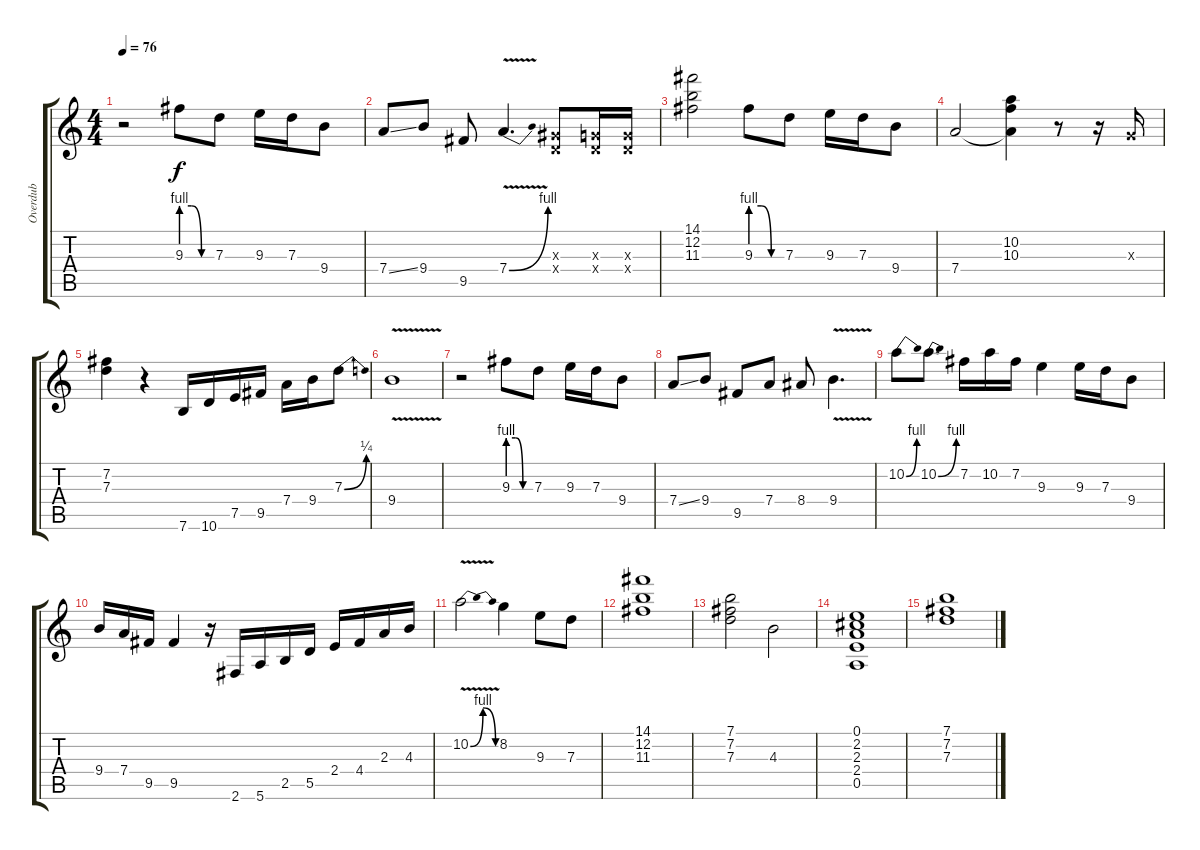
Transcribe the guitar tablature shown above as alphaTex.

\track ("Overdub" "Overdub") {instrument acousticbass}
\staff {score tabs}
\tuning (E4 B3 G3 D3 A2 E2) {hide}
\ts (4 4)
\tempo 76
\clef g2
\ks c
r.2{dy f instrument acousticbass} 9.3{be (custom 0 4 20 4 40 0 60 0)}.8 7.3.8 9.3.16 7.3.16 9.4.8 |
7.4{ss}.8 9.4.8 9.5.8 7.4{be (bend 0 0 60 4) v}.4{d} (1.3{x} 0.4{x}).8 (0.3{x} 0.4{x}).16 (0.3{x} 0.4{x}).16 |
(14.1 12.2 11.3).2 9.3{be (custom 0 4 20 4 40 0 60 0)}.8 7.3.8 9.3.16 7.3.16 9.4.8 |
7.4.2 (10.2 10.3 7.4{t}).4 r.8 r.16 0.3{x}.16 |
(7.2 7.3).4 r.4 7.6.16 10.6.16 7.5.16 9.5.16 7.4.16 9.4.16 7.3{be (bend 0 0 60 1)}.8 |
9.4{v}.1 |
r.2 9.3{be (custom 0 4 20 4 40 0 60 0)}.8 7.3.8 9.3.16 7.3.16 9.4.8 |
7.4{ss}.8 9.4.8 9.5.8 7.4.8 8.4.8 9.4{v}.4{d} |
10.2{be (bend 0 0 60 4)}.8 10.2{be (bend 0 0 60 4)}.8{d} 7.2.16 10.2.16 7.2.16 9.3.4 9.3.16 7.3.16 9.4.8 |
9.4.16 7.4.16 9.5.16 9.5.4 r.16 2.6.16 5.6.16 2.5.16 5.5.16 2.4.16 4.4.16 2.3.16 4.3.16 |
10.2{be (bendrelease 0 0 10 4 34 4 60 0) v}.2 8.2.4 9.3.8 7.3.8 |
(14.1 12.2 11.3).1 |
(7.1 7.2 7.3).2 4.3.2 |
(0.1 2.2 2.3 2.4 0.5).1 |
(7.1 7.2 7.3).1
